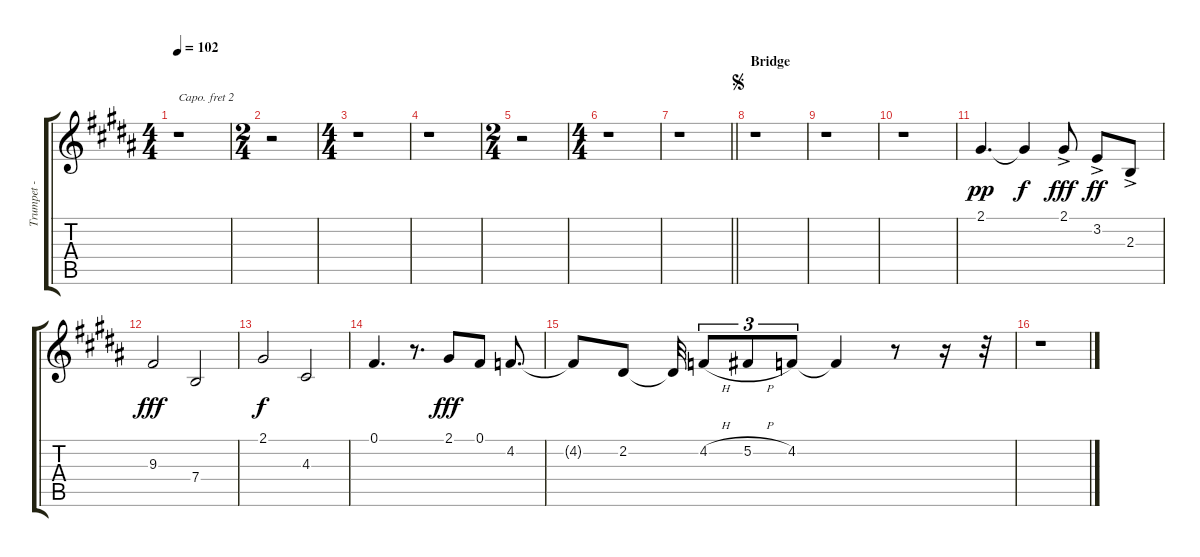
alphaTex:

\track ("Trumpet - Loughnane" "Trumpet - ") {instrument trumpet}
\staff {score tabs}
\capo 2
\tuning (E4 B3 G3 D3 A2 E2) {hide}
\ts (4 4)
\tempo 102
\clef g2
\ks g#minor
r.1{dy pp} |
\ts (2 4)
r.2 |
\ts (4 4)
\ks b
r.1 |
\ks g#minor
r.1 |
\ts (2 4)
r.2 |
\ts (4 4)
r.1 |
\barLineRight lightlight
\ks b
r.1 |
\section ("" "Bridge")
\jump segno
\ks g#minor
r.1 |
r.1 |
r.1 |
\ks b
2.1.4{d volume 15} 2.1{t}.4{dy f} 2.1{ac}.8{dy fff} 3.2{ac}.8{dy ff} 2.3{ac}.8 |
\ks g#minor
9.3.2{dy fff} 7.4.2 |
2.1.2{dy f} 4.3.2 |
\ks b
0.1.4{d} r.8{d} 2.1.8{dy fff volume 16} 0.1.8 4.2.8{d} |
\ks g#minor
4.2{t}.8 2.2.8 2.2{t}.32 4.2{h}.8{tu (3 2)} 5.2{h}.8{tu (3 2)} 4.2.8{tu (3 2)} 4.2{t}.4 r.8 r.16 r.32 |
r.1
